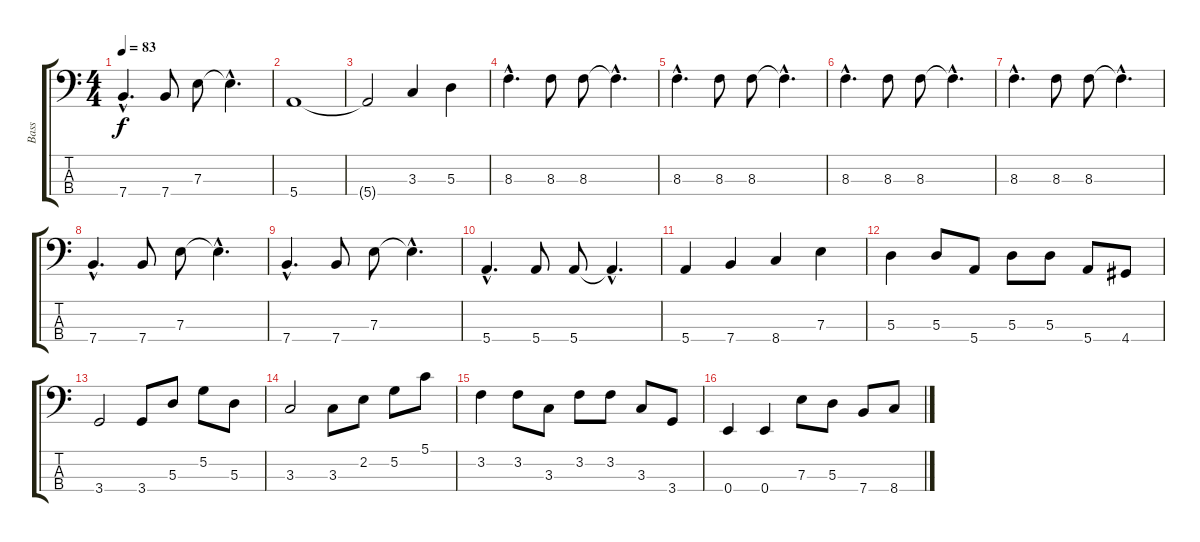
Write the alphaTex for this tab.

\track ("Bass" "Bass") {instrument electricbassfinger}
\staff {score tabs}
\tuning (G2 D2 A1 E1) {hide}
\ts (4 4)
\tempo 83
\clef f4
\ks c
7.4{hac}.4{d dy f} 7.4.8 7.3.8 7.3{hac t}.4{d} |
5.4.1 |
5.4{t}.2 3.3.4 5.3.4 |
8.3{hac}.4{d} 8.3.8 8.3.8 8.3{hac t}.4{d} |
8.3{hac}.4{d} 8.3.8 8.3.8 8.3{hac t}.4{d} |
8.3{hac}.4{d} 8.3.8 8.3.8 8.3{hac t}.4{d} |
8.3{hac}.4{d} 8.3.8 8.3.8 8.3{hac t}.4{d} |
7.4{hac}.4{d} 7.4.8 7.3.8 7.3{hac t}.4{d} |
7.4{hac}.4{d} 7.4.8 7.3.8 7.3{hac t}.4{d} |
5.4{hac}.4{d} 5.4.8 5.4.8 5.4{hac t}.4{d} |
5.4.4 7.4.4 8.4.4 7.3.4 |
5.3.4 5.3.8 5.4.8 5.3.8 5.3.8 5.4.8 4.4.8 |
3.4.2 3.4.8 5.3.8 5.2.8 5.3.8 |
3.3.2 3.3.8 2.2.8 5.2.8 5.1.8 |
3.2.4 3.2.8 3.3.8 3.2.8 3.2.8 3.3.8 3.4.8 |
0.4.4 0.4.4 7.3.8 5.3.8 7.4.8 8.4.8
